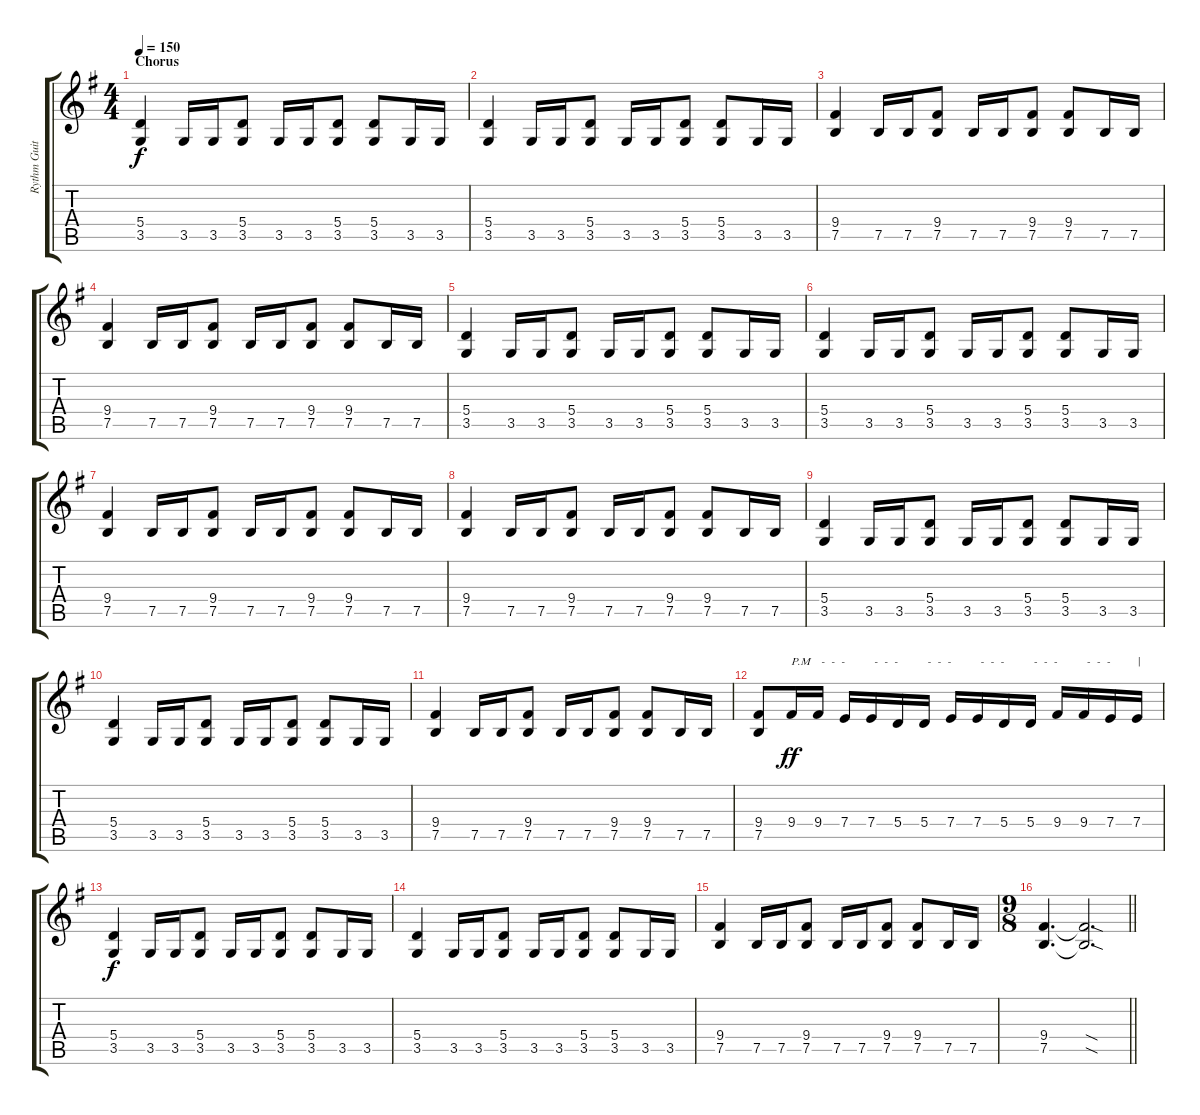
\track ("Rythm Guitar 1" "Rythm Guit") {instrument distortionguitar}
\staff {score tabs}
\tuning (B3 Gb3 D3 A2 E2 B1) {hide}
\ts (4 4)
\section ("" "Chorus")
\tempo 150
\clef g2
\ks g
(5.4 3.5).4{dy f} 3.5.16 3.5.16 (5.4 3.5).8 3.5.16 3.5.16 (5.4 3.5).8 (5.4 3.5).8 3.5.16 3.5.16 |
(5.4 3.5).4 3.5.16 3.5.16 (5.4 3.5).8 3.5.16 3.5.16 (5.4 3.5).8 (5.4 3.5).8 3.5.16 3.5.16 |
(9.4 7.5).4 7.5.16 7.5.16 (9.4 7.5).8 7.5.16 7.5.16 (9.4 7.5).8 (9.4 7.5).8 7.5.16 7.5.16 |
(9.4 7.5).4 7.5.16 7.5.16 (9.4 7.5).8 7.5.16 7.5.16 (9.4 7.5).8 (9.4 7.5).8 7.5.16 7.5.16 |
(5.4 3.5).4 3.5.16 3.5.16 (5.4 3.5).8 3.5.16 3.5.16 (5.4 3.5).8 (5.4 3.5).8 3.5.16 3.5.16 |
(5.4 3.5).4 3.5.16 3.5.16 (5.4 3.5).8 3.5.16 3.5.16 (5.4 3.5).8 (5.4 3.5).8 3.5.16 3.5.16 |
(9.4 7.5).4 7.5.16 7.5.16 (9.4 7.5).8 7.5.16 7.5.16 (9.4 7.5).8 (9.4 7.5).8 7.5.16 7.5.16 |
(9.4 7.5).4 7.5.16 7.5.16 (9.4 7.5).8 7.5.16 7.5.16 (9.4 7.5).8 (9.4 7.5).8 7.5.16 7.5.16 |
(5.4 3.5).4 3.5.16 3.5.16 (5.4 3.5).8 3.5.16 3.5.16 (5.4 3.5).8 (5.4 3.5).8 3.5.16 3.5.16 |
(5.4 3.5).4 3.5.16 3.5.16 (5.4 3.5).8 3.5.16 3.5.16 (5.4 3.5).8 (5.4 3.5).8 3.5.16 3.5.16 |
(9.4 7.5).4 7.5.16 7.5.16 (9.4 7.5).8 7.5.16 7.5.16 (9.4 7.5).8 (9.4 7.5).8 7.5.16 7.5.16 |
(9.4 7.5).8 9.4.16{txt "P.M" dy ff} 9.4.16{txt " -  -  -"} 7.4.16 7.4.16{txt " -  -  -"} 5.4.16 5.4.16{txt " -  -  -"} 7.4.16 7.4.16{txt " -  -  -"} 5.4.16 5.4.16{txt " -  -  -"} 9.4.16 9.4.16{txt " -  -  -"} 7.4.16 7.4.16{txt "|"} |
(5.4 3.5).4{dy f} 3.5.16 3.5.16 (5.4 3.5).8 3.5.16 3.5.16 (5.4 3.5).8 (5.4 3.5).8 3.5.16 3.5.16 |
(5.4 3.5).4 3.5.16 3.5.16 (5.4 3.5).8 3.5.16 3.5.16 (5.4 3.5).8 (5.4 3.5).8 3.5.16 3.5.16 |
(9.4 7.5).4 7.5.16 7.5.16 (9.4 7.5).8 7.5.16 7.5.16 (9.4 7.5).8 (9.4 7.5).8 7.5.16 7.5.16 |
\ts (9 8)
\barLineRight lightlight
(9.4 7.5).4{d} (9.4{sod t} 7.5{sod t}).2{d}
